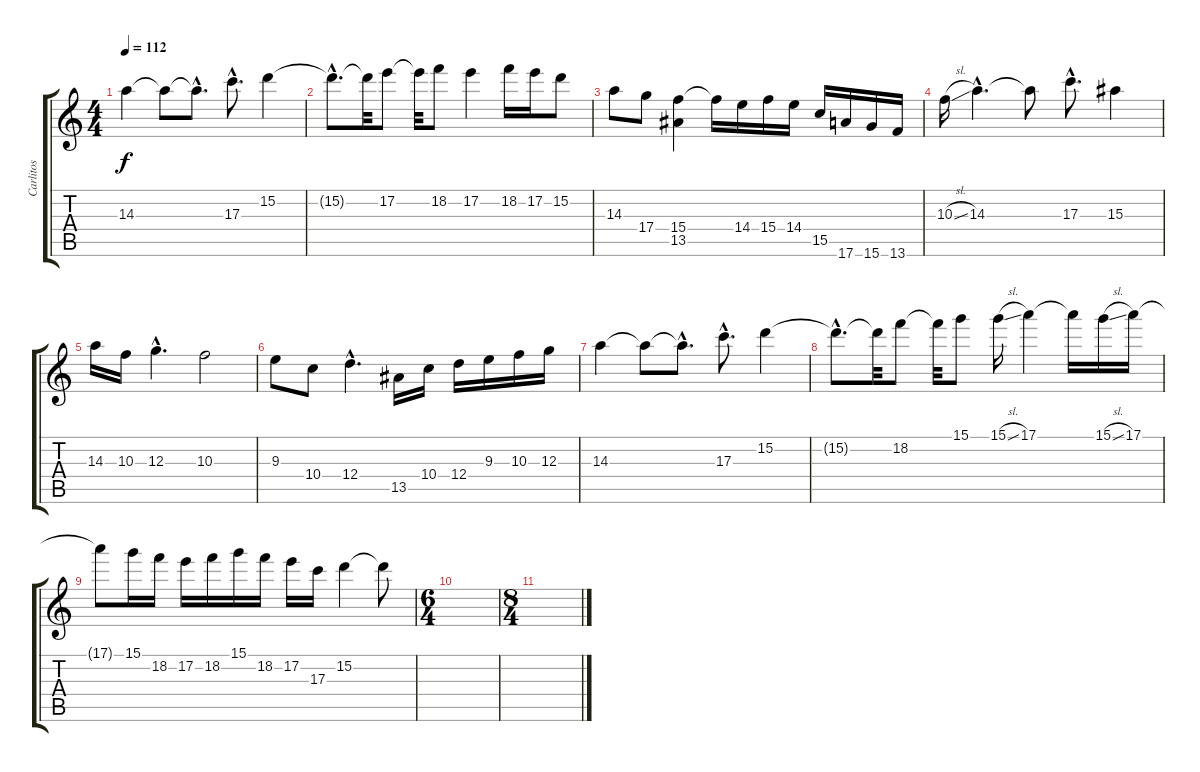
\track ("Carlitos" "Carlitos") {instrument distortionguitar}
\staff {score tabs}
\tuning (E4 B3 G3 D3 A2 E2) {hide}
\ts (4 4)
\tempo 112
\clef g2
\ks c
14.3.4{dy f} 14.3{t}.8 14.3{hac t}.8{d} 17.3{hac}.8{d} 15.2.4 |
15.2{hac t}.8{d} 15.2{t}.32 17.2.8 17.2{t}.32 18.2.8 17.2.4 18.2.16 17.2.16 15.2.8 |
14.3.8 17.4.8 (15.4 13.5{t}).4 15.4{t}.16 14.4.16 15.4.16 14.4.16 15.5.16 17.6.16 15.6.16 13.6.16 |
10.3{sl}.16 14.3{hac}.4{d} 14.3{t}.8 17.3{hac}.8{d} 15.3.4 |
14.3.16 10.3.16 12.3{hac}.4{d} 10.3.2 |
9.3.8 10.4.8 12.4{hac}.4{d} 13.5.16 10.4.16 12.4.16 9.3.16 10.3.16 12.3.16 |
14.3.4 14.3{t}.8 14.3{hac t}.8{d} 17.3{hac}.8{d} 15.2.4 |
15.2{hac t}.8{d} 15.2{t}.32 18.2.8 18.2{t}.32 15.1.8 15.1{sl}.16 17.1.4 17.1{t}.16 15.1{sl}.16 17.1.16 |
17.1{t}.8 15.1.16 18.2.16 17.2.16 18.2.16 15.1.16 18.2.16 17.2.16 17.3.16 15.2.4 15.2{t}.8 |
\ts (6 4)
|
\ts (8 4)
